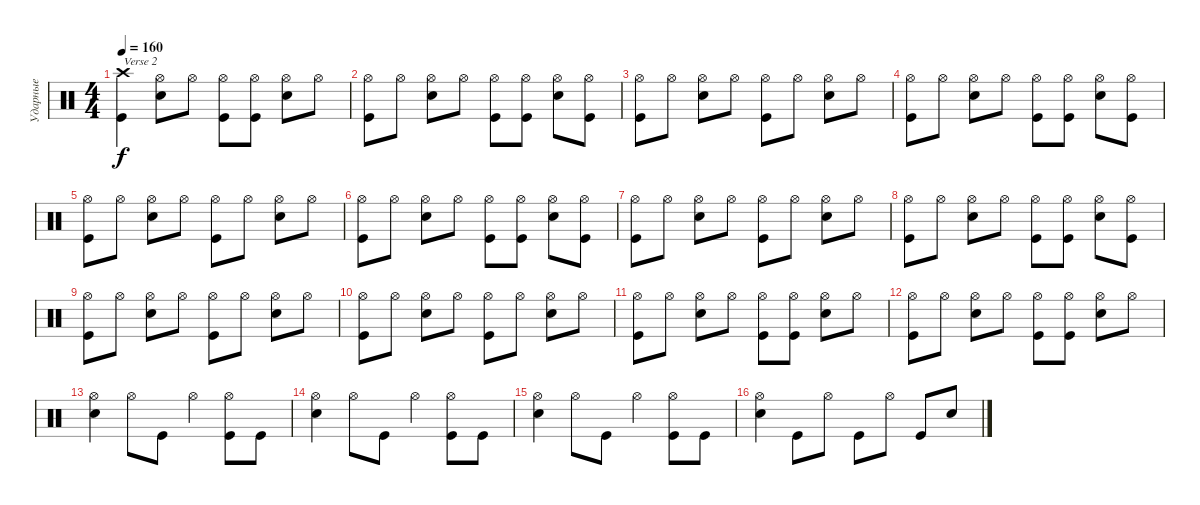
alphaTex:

\track ("Ударные" "Ударные") {instrument percussion}
\staff {score}
\articulation defaults
\ts (4 4)
\tempo 160
\clef neutral
\ks c
("Crash high (hit)" "Kick (hit)").4{txt "Verse 2" dy f} ("Hi-Hat (open)" "Snare (hit) 2").8 "Hi-Hat (open)".8 ("Hi-Hat (open)" "Kick (hit)").8 ("Hi-Hat (open)" "Kick (hit)").8 ("Hi-Hat (open)" "Snare (hit) 2").8 "Hi-Hat (open)".8 |
("Hi-Hat (open)" "Kick (hit)").8 "Hi-Hat (open)".8 ("Hi-Hat (open)" "Snare (hit) 2").8 "Hi-Hat (open)".8 ("Hi-Hat (open)" "Kick (hit)").8 ("Hi-Hat (open)" "Kick (hit)").8 ("Hi-Hat (open)" "Snare (hit) 2").8 ("Hi-Hat (open)" "Kick (hit)").8 |
("Hi-Hat (open)" "Kick (hit)").8 "Hi-Hat (open)".8 ("Hi-Hat (open)" "Snare (hit) 2").8 "Hi-Hat (open)".8 ("Hi-Hat (open)" "Kick (hit)").8 "Hi-Hat (open)".8 ("Hi-Hat (open)" "Snare (hit) 2").8 "Hi-Hat (open)".8 |
("Hi-Hat (open)" "Kick (hit)").8 "Hi-Hat (open)".8 ("Hi-Hat (open)" "Snare (hit) 2").8 "Hi-Hat (open)".8 ("Hi-Hat (open)" "Kick (hit)").8 ("Hi-Hat (open)" "Kick (hit)").8 ("Hi-Hat (open)" "Snare (hit) 2").8 ("Hi-Hat (open)" "Kick (hit)").8 |
("Hi-Hat (open)" "Kick (hit)").8 "Hi-Hat (open)".8 ("Hi-Hat (open)" "Snare (hit) 2").8 "Hi-Hat (open)".8 ("Hi-Hat (open)" "Kick (hit)").8 "Hi-Hat (open)".8 ("Hi-Hat (open)" "Snare (hit) 2").8 "Hi-Hat (open)".8 |
("Hi-Hat (open)" "Kick (hit)").8 "Hi-Hat (open)".8 ("Hi-Hat (open)" "Snare (hit) 2").8 "Hi-Hat (open)".8 ("Hi-Hat (open)" "Kick (hit)").8 ("Hi-Hat (open)" "Kick (hit)").8 ("Hi-Hat (open)" "Snare (hit) 2").8 ("Hi-Hat (open)" "Kick (hit)").8 |
("Hi-Hat (open)" "Kick (hit)").8 "Hi-Hat (open)".8 ("Hi-Hat (open)" "Snare (hit) 2").8 "Hi-Hat (open)".8 ("Hi-Hat (open)" "Kick (hit)").8 "Hi-Hat (open)".8 ("Hi-Hat (open)" "Snare (hit) 2").8 "Hi-Hat (open)".8 |
("Hi-Hat (open)" "Kick (hit)").8 "Hi-Hat (open)".8 ("Hi-Hat (open)" "Snare (hit) 2").8 "Hi-Hat (open)".8 ("Hi-Hat (open)" "Kick (hit)").8 ("Hi-Hat (open)" "Kick (hit)").8 ("Hi-Hat (open)" "Snare (hit) 2").8 ("Hi-Hat (open)" "Kick (hit)").8 |
("Hi-Hat (open)" "Kick (hit)").8 "Hi-Hat (open)".8 ("Hi-Hat (open)" "Snare (hit) 2").8 "Hi-Hat (open)".8 ("Hi-Hat (open)" "Kick (hit)").8 "Hi-Hat (open)".8 ("Hi-Hat (open)" "Snare (hit) 2").8 "Hi-Hat (open)".8 |
("Hi-Hat (open)" "Kick (hit)").8 "Hi-Hat (open)".8 ("Hi-Hat (open)" "Snare (hit) 2").8 "Hi-Hat (open)".8 ("Hi-Hat (open)" "Kick (hit)").8 "Hi-Hat (open)".8 ("Hi-Hat (open)" "Snare (hit) 2").8 "Hi-Hat (open)".8 |
("Hi-Hat (open)" "Kick (hit)").8 "Hi-Hat (open)".8 ("Hi-Hat (open)" "Snare (hit) 2").8 "Hi-Hat (open)".8 ("Hi-Hat (open)" "Kick (hit)").8 ("Hi-Hat (open)" "Kick (hit)").8 ("Hi-Hat (open)" "Snare (hit) 2").8 "Hi-Hat (open)".8 |
("Hi-Hat (open)" "Kick (hit)").8 "Hi-Hat (open)".8 ("Hi-Hat (open)" "Snare (hit) 2").8 "Hi-Hat (open)".8 ("Hi-Hat (open)" "Kick (hit)").8 ("Hi-Hat (open)" "Kick (hit)").8 ("Hi-Hat (open)" "Snare (hit) 2").8 "Hi-Hat (open)".8 |
("Hi-Hat (open)" "Snare (hit) 2").4 "Hi-Hat (open)".8 "Kick (hit)".8 "Hi-Hat (open)".4 ("Hi-Hat (open)" "Kick (hit)").8 "Kick (hit)".8 |
("Hi-Hat (open)" "Snare (hit) 2").4 "Hi-Hat (open)".8 "Kick (hit)".8 "Hi-Hat (open)".4 ("Hi-Hat (open)" "Kick (hit)").8 "Kick (hit)".8 |
("Hi-Hat (open)" "Snare (hit) 2").4 "Hi-Hat (open)".8 "Kick (hit)".8 "Hi-Hat (open)".4 ("Hi-Hat (open)" "Kick (hit)").8 "Kick (hit)".8 |
("Hi-Hat (open)" "Snare (hit) 2").4 "Kick (hit)".8 "Hi-Hat (open)".8 "Kick (hit)".8 "Hi-Hat (open)".8 "Kick (hit)".8 "Snare (hit) 2".8
